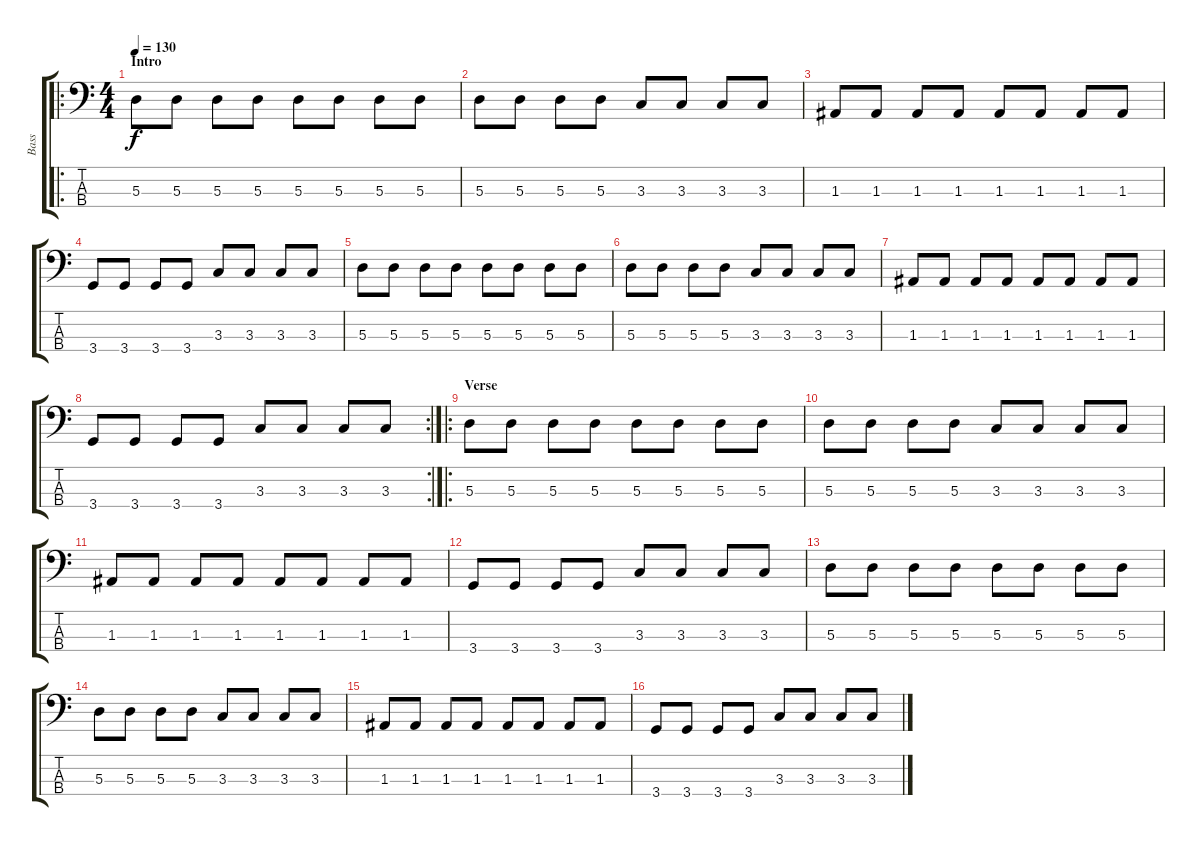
\track ("Bass" "Bass") {instrument electricbasspick}
\staff {score tabs}
\tuning (G2 D2 A1 E1) {hide}
\ro
\ts (4 4)
\section ("" "Intro")
\tempo 130
\clef f4
\ks c
5.3.8{dy f instrument electricbasspick} 5.3.8 5.3.8 5.3.8 5.3.8 5.3.8 5.3.8 5.3.8 |
5.3.8 5.3.8 5.3.8 5.3.8 3.3.8 3.3.8 3.3.8 3.3.8 |
1.3.8 1.3.8 1.3.8 1.3.8 1.3.8 1.3.8 1.3.8 1.3.8 |
3.4.8 3.4.8 3.4.8 3.4.8 3.3.8 3.3.8 3.3.8 3.3.8 |
5.3.8 5.3.8 5.3.8 5.3.8 5.3.8 5.3.8 5.3.8 5.3.8 |
5.3.8 5.3.8 5.3.8 5.3.8 3.3.8 3.3.8 3.3.8 3.3.8 |
1.3.8 1.3.8 1.3.8 1.3.8 1.3.8 1.3.8 1.3.8 1.3.8 |
\rc 2
3.4.8 3.4.8 3.4.8 3.4.8 3.3.8 3.3.8 3.3.8 3.3.8 |
\ro
\section ("" "Verse")
5.3.8 5.3.8 5.3.8 5.3.8 5.3.8 5.3.8 5.3.8 5.3.8 |
5.3.8 5.3.8 5.3.8 5.3.8 3.3.8 3.3.8 3.3.8 3.3.8 |
1.3.8 1.3.8 1.3.8 1.3.8 1.3.8 1.3.8 1.3.8 1.3.8 |
3.4.8 3.4.8 3.4.8 3.4.8 3.3.8 3.3.8 3.3.8 3.3.8 |
5.3.8 5.3.8 5.3.8 5.3.8 5.3.8 5.3.8 5.3.8 5.3.8 |
5.3.8 5.3.8 5.3.8 5.3.8 3.3.8 3.3.8 3.3.8 3.3.8 |
1.3.8 1.3.8 1.3.8 1.3.8 1.3.8 1.3.8 1.3.8 1.3.8 |
3.4.8 3.4.8 3.4.8 3.4.8 3.3.8 3.3.8 3.3.8 3.3.8
